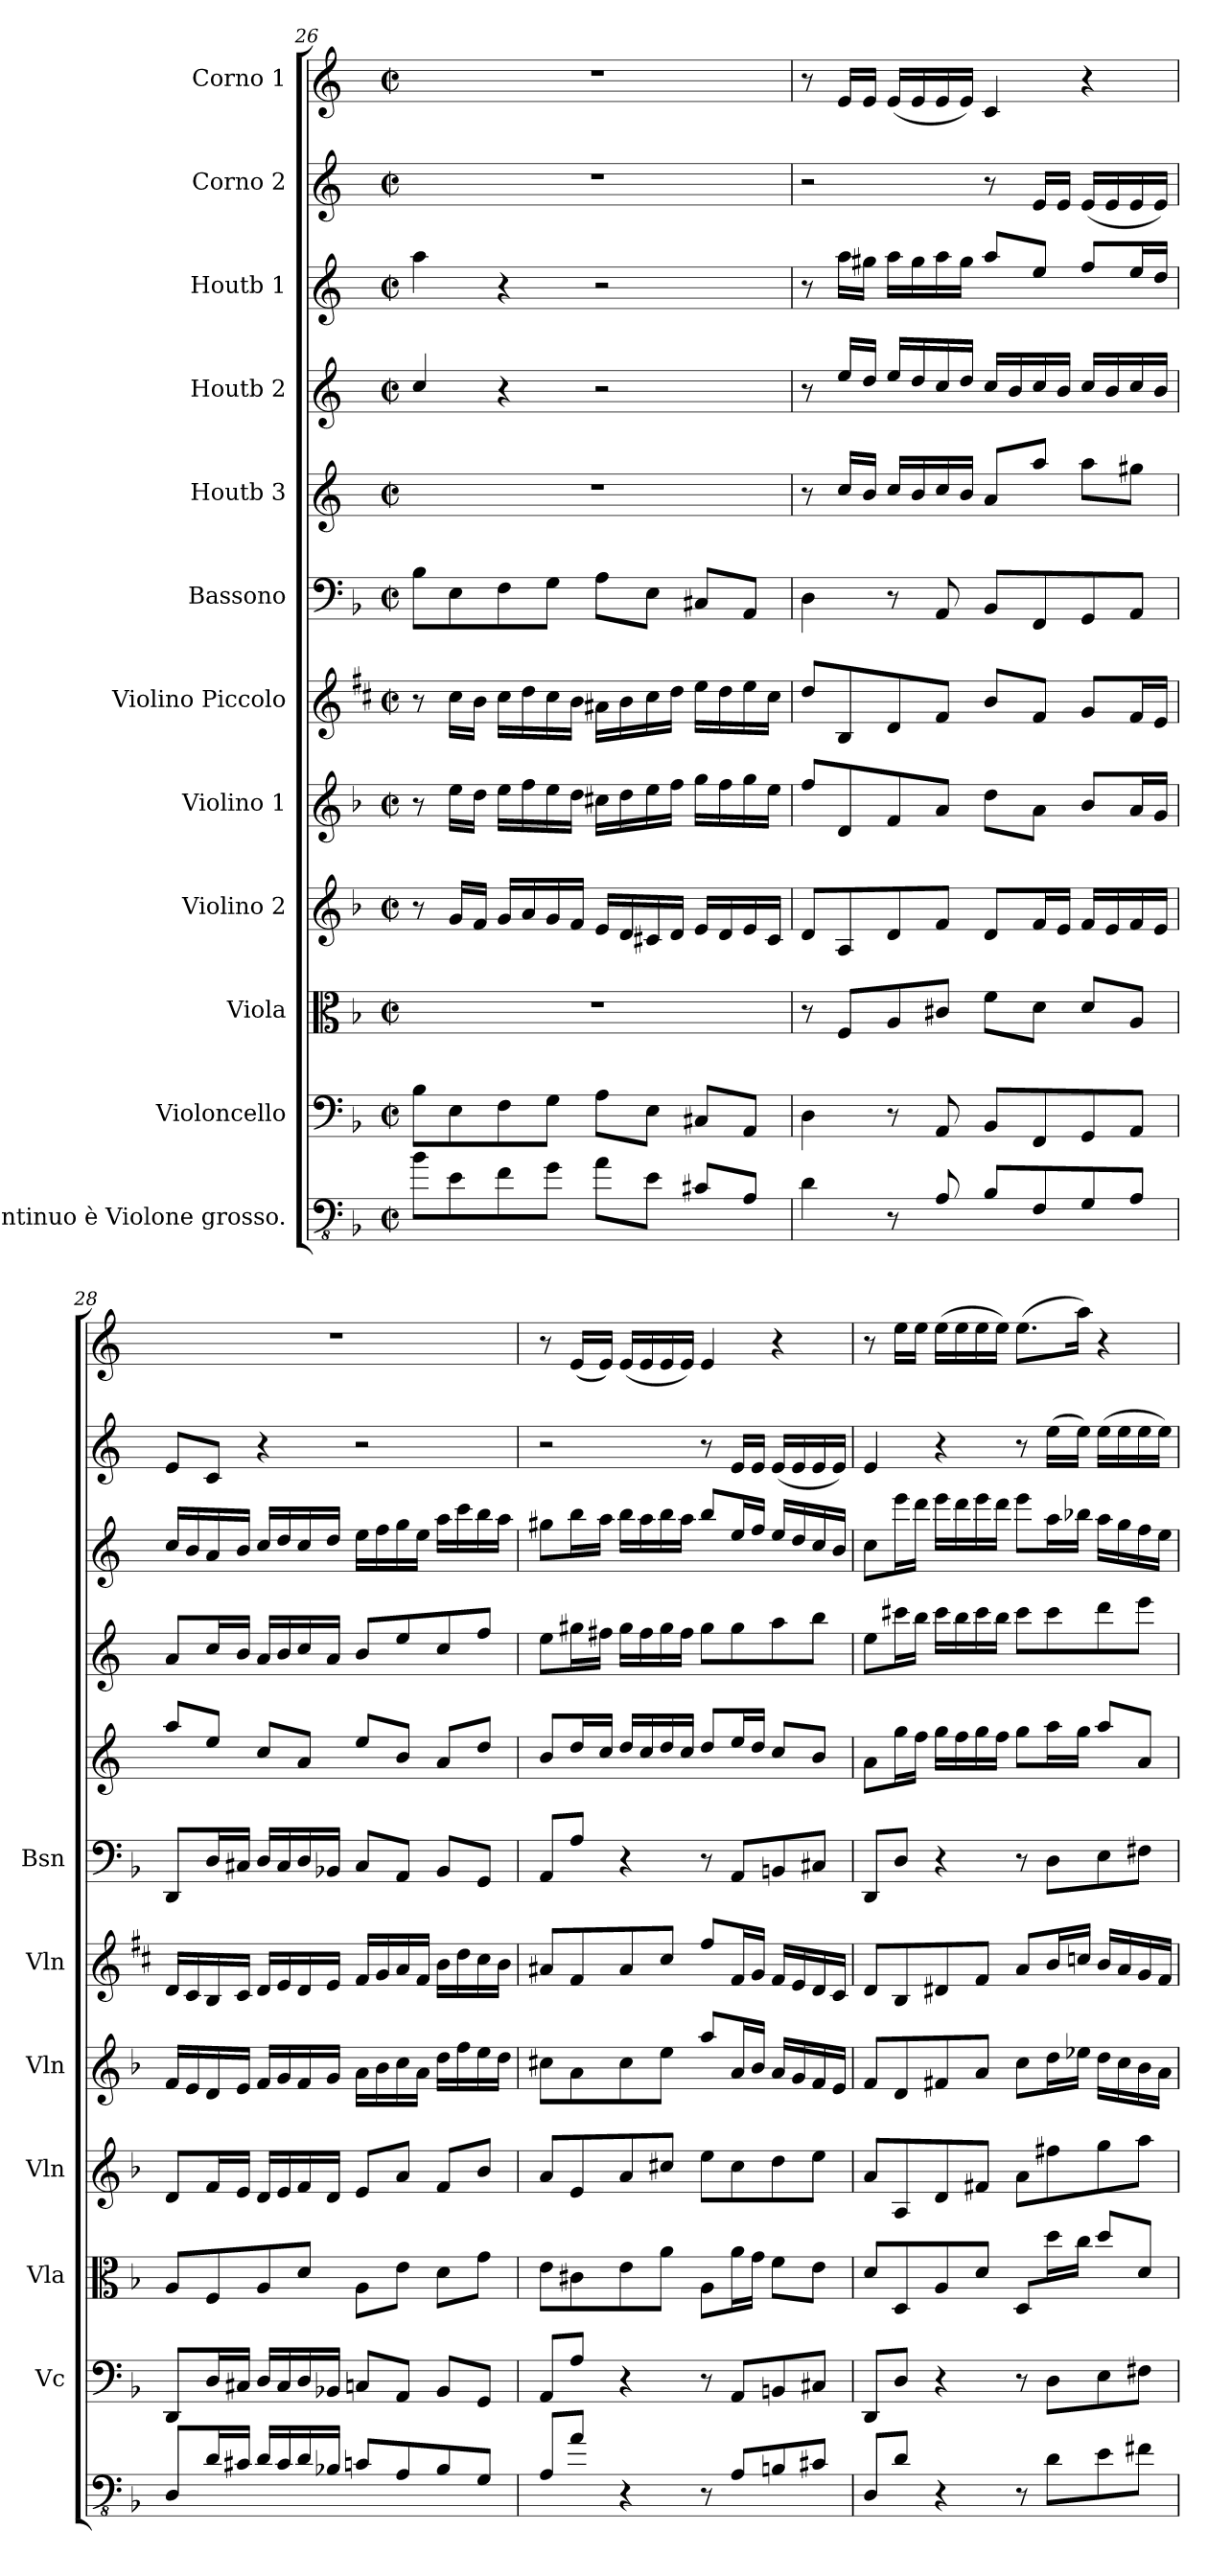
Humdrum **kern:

**kern	**kern	**kern	**kern	**kern	**kern	**kern	**kern	**kern	**kern	**kern	**kern
*part12	*part11	*part10	*part9	*part8	*part7	*part6	*part5	*part4	*part3	*part2	*part1
*staff12	*staff11	*staff10	*staff9	*staff8	*staff7	*staff6	*staff5	*staff4	*staff3	*staff2	*staff1
*I"Continuo è Violone grosso.	*I"Violoncello	*I"Viola	*I"Violino 2	*I"Violino 1	*I"Violino Piccolo	*I"Bassono	*I"Houtb 3	*I"Houtb 2	*I"Houtb 1	*I"Corno 2	*I"Corno 1
*	*I'Vc	*I'Vla	*I'Vln	*I'Vln	*I'Vln	*I'Bsn	*	*	*	*	*
*clefFv4	*clefF4	*clefC3	*clefG2	*clefG2	*clefG2	*clefF4	*clefG2	*clefG2	*clefG2	*clefG2	*clefG2
*ITrd7c12	*	*	*	*	*ITrd-2c-3	*	*ITrd4c7	*ITrd4c7	*ITrd4c7	*ITrd4c7	*ITrd4c7
*k[b-]	*k[b-]	*k[b-]	*k[b-]	*k[b-]	*k[b-]	*k[b-]	*k[b-]	*k[b-]	*k[b-]	*k[b-]	*k[b-]
*M2/2	*M2/2	*M2/2	*M2/2	*M2/2	*M2/2	*M2/2	*M2/2	*M2/2	*M2/2	*M2/2	*M2/2
*met(c|)	*met(c|)	*met(c|)	*met(c|)	*met(c|)	*met(c|)	*met(c|)	*met(c|)	*met(c|)	*met(c|)	*met(c|)	*met(c|)
=26	=26	=26	=26	=26	=26	=26	=26	=26	=26	=26	=26
8BB-\L	8B-\L	1r	8r	8r	8r	8B-\L	1r	4f/	4dd\	1r	1r
8EE\	8E\	.	16g/LL	16ee\LL	16ee\LL	8E\	.	.	.	.	.
.	.	.	16f/JJ	16dd\JJ	16dd\JJ	.	.	.	.	.	.
8FF\	8F\	.	16g/LL	16ee\LL	16ee\LL	8F\	.	4r	4r	.	.
.	.	.	16a/	16ff\	16ff\	.	.	.	.	.	.
8GG\J	8G\J	.	16g/	16ee\	16ee\	8G\J	.	.	.	.	.
.	.	.	16f/JJ	16dd\JJ	16dd\JJ	.	.	.	.	.	.
8AA\L	8A\L	.	16e/LL	16cc#X\LL	16cc#X\LL	8A\L	.	2r	2r	.	.
.	.	.	16d/	16dd\	16dd\	.	.	.	.	.	.
8EE\J	8E\J	.	16c#X/	16ee\	16ee\	8E\J	.	.	.	.	.
.	.	.	16d/JJ	16ff\JJ	16ff\JJ	.	.	.	.	.	.
8CC#X/L	8C#X/L	.	16e/LL	16gg\LL	16gg\LL	8C#X/L	.	.	.	.	.
.	.	.	16d/	16ff\	16ff\	.	.	.	.	.	.
8AAA/J	8AA/J	.	16e/	16gg\	16gg\	8AA/J	.	.	.	.	.
.	.	.	16c#/JJ	16ee\JJ	16ee\JJ	.	.	.	.	.	.
=27	=27	=27	=27	=27	=27	=27	=27	=27	=27	=27	=27
4DD\	4D\	8r	8d/L	8ff\L	8ff\L	4D\	8r	8r	8r	2r	8r
.	.	8F/L	8A/	8d/	8d/	.	16f/LL	16a/LL	16dd\LL	.	16A/LL
.	.	.	.	.	.	.	16e/JJ	16g/JJ	16cc#X\JJ	.	16A/JJ
8r	8r	8A/	8d/	8f/	8f/	8r	16f/LL	16a/LL	16dd\LL	.	(16A/LL
.	.	.	.	.	.	.	16e/	16g/	16cc#\	.	16A/
8AAA/	8AA/	8c#X/J	8f/J	8a/J	8a/J	8AA/	16f/	16f/	16dd\	.	16A/
.	.	.	.	.	.	.	16e/JJ	16g/JJ	16cc#\JJ	.	16A/JJ)
8BBB-/L	8BB-/L	8f\L	8d/L	8dd\L	8dd/L	8BB-/L	8d/L	16f/LL	8dd\L	8r	4F/
.	.	.	.	.	.	.	.	16e/	.	.	.
8FFF/	8FF/	8d\J	16f/L	8a\J	8a/J	8FF/	8dd\J	16f/	8a/J	16A/LL	.
.	.	.	16e/JJ	.	.	.	.	16e/JJ	.	16A/JJ	.
8GGG/	8GG/	8d\L	16f/LL	8b-/L	8b-/L	8GG/	8dd\L	16f/LL	8b-/L	(16A/LL	4r
.	.	.	16e/	.	.	.	.	16e/	.	16A/	.
8AAA/J	8AA/J	8A/J	16f/	16a/L	16a/L	8AA/J	8cc#X\J	16f/	16a/L	16A/	.
.	.	.	16e/JJ	16g/JJ	16g/JJ	.	.	16e/JJ	16g/JJ	16A/JJ)	.
!!LO:PB:g=z
=28	=28	=28	=28	=28	=28	=28	=28	=28	=28	=28	=28
8DDD/L	8DD/L	8A/L	8d/L	16f/LL	16f/LL	8DD/L	8dd\L	8d/L	16f/LL	8A/L	1r
.	.	.	.	16e/	16e/	.	.	.	16e/	.	.
16DD/L	16D/L	8F/	16f/L	16d/	16d/	16D/L	8a/J	16f/L	16d/	8F/J	.
16CC#X/JJ	16C#X/JJ	.	16e/JJ	16e/JJ	16e/JJ	16C#X/JJ	.	16e/JJ	16e/JJ	.	.
16DD/LL	16D/LL	8A/	16d/LL	16f/LL	16f/LL	16D/LL	8f/L	16d/LL	16f/LL	4r	.
16CC#/	16C#/	.	16e/	16g/	16g/	16C#/	.	16e/	16g/	.	.
16DD/	16D/	8d/J	16f/	16f/	16f/	16D/	8d/J	16f/	16f/	.	.
16BBB-X/JJ	16BB-X/JJ	.	16d/JJ	16g/JJ	16g/JJ	16BB-X/JJ	.	16d/JJ	16g/JJ	.	.
8CCn/L	8Cn/L	8A\L	8e/L	16a\LL	16a/LL	8C#/L	8a/L	8e/L	16a\LL	2r	.
.	.	.	.	16b-\	16b-/	.	.	.	16b-\	.	.
8AAA/	8AA/J	8e\J	8a/J	16cc\	16cc/	8AA/J	8e/J	8a/	16cc\	.	.
.	.	.	.	16a\JJ	16a/JJ	.	.	.	16a\JJ	.	.
8BBB-/	8BB-/L	8d\L	8f/L	16dd\LL	16dd\LL	8BB-/L	8d/L	8f/	16dd\LL	.	.
.	.	.	.	16ff\	16ff\	.	.	.	16ff\	.	.
8GGG/J	8GG/J	8g\J	8b-/J	16ee\	16ee\	8GG/J	8g/J	8b-/J	16ee\	.	.
.	.	.	.	16dd\JJ	16dd\JJ	.	.	.	16dd\JJ	.	.
=29	=29	=29	=29	=29	=29	=29	=29	=29	=29	=29	=29
8AAA/L	8AA/L	8e\L	8a/L	8cc#X\L	8cc#X/L	8AA/L	8e/L	8a\L	8cc#X\L	2r	8r
8AA\J	8A\J	8c#X\	8e/	8a\	8a/	8A\J	16g/L	16cc#X\L	16ee\L	.	(16A/LL
.	.	.	.	.	.	.	16f/JJ	16bn\JJ	16dd\JJ	.	16A/JJ)
4r	4r	8e\	8a/	8cc#\	8cc#/	4r	16g/LL	16cc#\LL	16ee\LL	.	(16A/LL
.	.	.	.	.	.	.	16f/	16b\	16dd\	.	16A/
.	.	8a\J	8cc#X/J	8ee\J	8ee/J	.	16g/	16cc#\	16ee\	.	16A/
.	.	.	.	.	.	.	16f/JJ	16b\JJ	16dd\JJ	.	16A/JJ)
8r	8r	8A/L	8ee\L	8aa\L	8aa\L	8r	8g/L	8cc#\L	8ee\L	8r	4A/
8AAA/L	8AA/L	16a\L	8cc#\	16a/L	16a/L	8AA/L	16a/L	8cc#\	16a/L	16A/LL	.
.	.	16g\JJ	.	16b-/JJ	16b-/JJ	.	16g/JJ	.	16b-/JJ	16A/JJ	.
8BBBn/	8BBn/	8f\L	8dd\	16a/LL	16a/LL	8BBn/	8f/L	8dd\	16a/LL	(16A/LL	4r
.	.	.	.	16g/	16g/	.	.	.	16g/	16A/	.
8CC#X/J	8C#X/J	8e\J	8ee\J	16f/	16f/	8C#X/J	8e/J	8ee\J	16f/	16A/	.
.	.	.	.	16e/JJ	16e/JJ	.	.	.	16e/JJ	16A/JJ)	.
=30	=30	=30	=30	=30	=30	=30	=30	=30	=30	=30	=30
8DDD/L	8DD/L	8d\L	8a/L	8f/L	8f/L	8DD/L	8d/L	8a/L	8f/L	4A/	8r
8DD\J	8D\J	8D/	8A/	8d/	8d/	8D\J	16cc\L	16ff#X\L	16aa\L	.	16a\LL
.	.	.	.	.	.	.	16b-\JJ	16ee\JJ	16gg\JJ	.	16a\JJ
4r	4r	8A/	8d/	8f#X/	8f#X/	4r	16cc\LL	16ff#\LL	16aa\LL	4r	(16a\LL
.	.	.	.	.	.	.	16b-\	16ee\	16gg\	.	16a\
.	.	8d/J	8f#X/J	8a/J	8a/J	.	16cc\	16ff#\	16aa\	.	16a\
.	.	.	.	.	.	.	16b-\JJ	16ee\JJ	16gg\JJ	.	16a\JJ)
8r	8r	8D/L	8a\L	8cc\L	8cc/L	8r	8cc\L	8ff#\L	8aa\L	8r	(8.a\L
8DD\L	8D\L	16dd\L	8ff#X\	16dd\L	16dd/L	8D\L	16dd\L	8ff#\	16dd\L	(16a\LL	.
.	.	16cc\JJ	.	16ee-X\JJ	16ee-X/JJ	.	16cc\JJ	.	16ee-X\JJ	16a\JJ)	16dd\Jk)
8EE\	8E\	8dd\L	8gg\	16dd\LL	16dd/LL	8E\	8dd\L	8gg\	16dd\LL	(16a\LL	4r
.	.	.	.	16cc\	16cc/	.	.	.	16cc\	16a\	.
8FF#X\J	8F#X\J	8d/J	8aa\J	16b-\	16b-/	8F#X\J	8d/J	8aa\J	16b-\	16a\	.
.	.	.	.	16a\JJ	16a/JJ	.	.	.	16a\JJ	16a\JJ)	.
=	=	=	=	=	=	=	=	=	=	=	=
*-	*-	*-	*-	*-	*-	*-	*-	*-	*-	*-	*-
